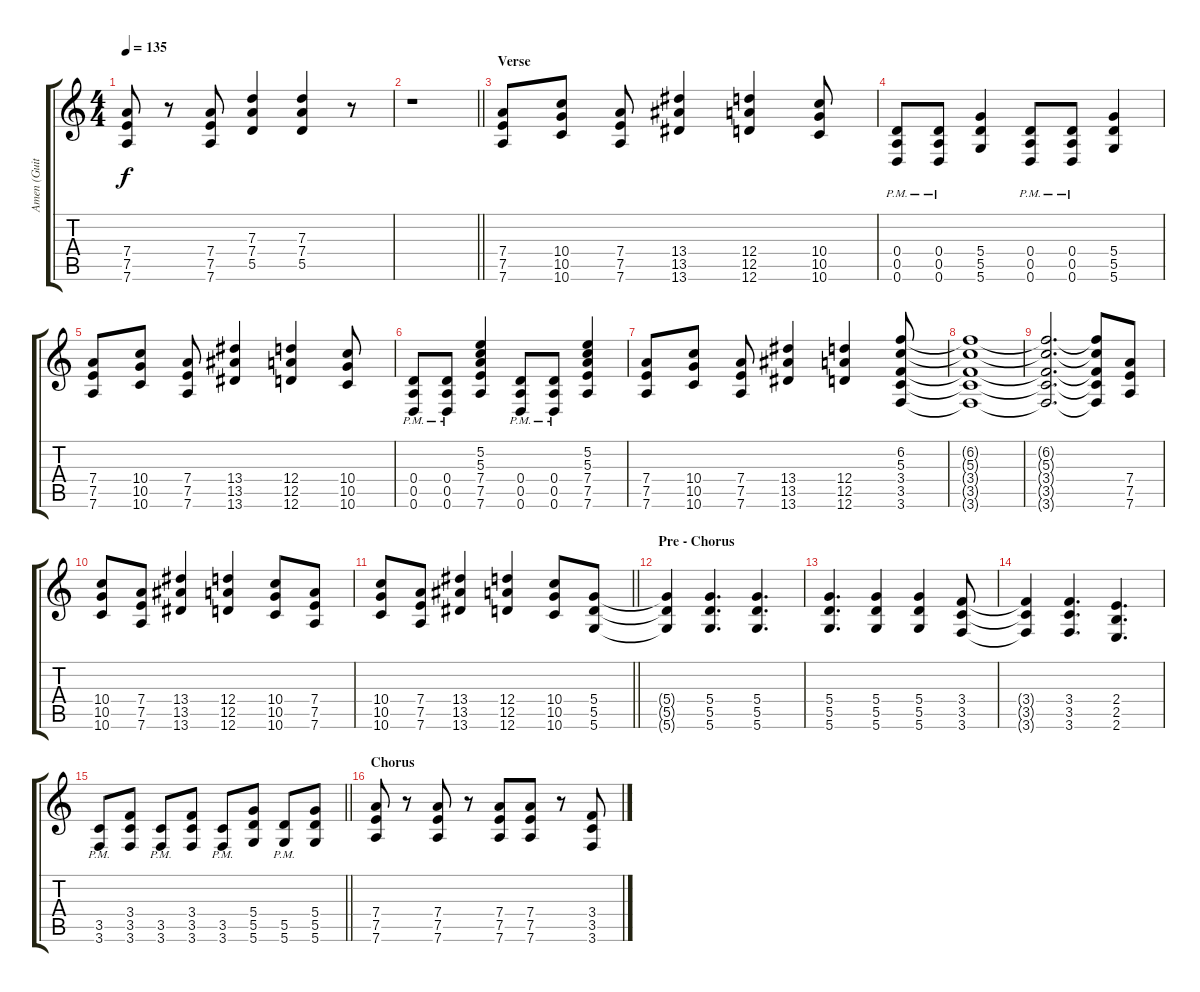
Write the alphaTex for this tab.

\track ("Amen (Guitar)" "Amen (Guit") {instrument distortionguitar}
\staff {score tabs}
\tuning (E4 B3 G3 D3 A2 D2) {hide}
\ts (4 4)
\tempo 135
\clef g2
\ks c
(7.4 7.5 7.6).8{dy f} r.8 (7.4 7.5 7.6).8 (7.3 7.4 5.5).4 (7.3 7.4 5.5).4 r.8 |
\barLineRight lightlight
r.1 |
\section ("" "Verse")
(7.4 7.5 7.6).8 (10.4 10.5 10.6).8 (7.4 7.5 7.6).8 (13.4 13.5 13.6).4 (12.4 12.5 12.6).4 (10.4 10.5 10.6).8 |
(0.4{pm} 0.5{pm} 0.6{pm}).8 (0.4{pm} 0.5{pm} 0.6{pm}).8 (5.4 5.5 5.6).4 (0.4{pm} 0.5{pm} 0.6{pm}).8 (0.4{pm} 0.5{pm} 0.6{pm}).8 (5.4 5.5 5.6).4 |
(7.4 7.5 7.6).8 (10.4 10.5 10.6).8 (7.4 7.5 7.6).8 (13.4 13.5 13.6).4 (12.4 12.5 12.6).4 (10.4 10.5 10.6).8 |
(0.4{pm} 0.5{pm} 0.6{pm}).8 (0.4{pm} 0.5{pm} 0.6{pm}).8 (5.2 5.3 7.4 7.5 7.6).4 (0.4{pm} 0.5{pm} 0.6{pm}).8 (0.4{pm} 0.5{pm} 0.6{pm}).8 (5.2 5.3 7.4 7.5 7.6).4 |
(7.4 7.5 7.6).8 (10.4 10.5 10.6).8 (7.4 7.5 7.6).8 (13.4 13.5 13.6).4 (12.4 12.5 12.6).4 (6.2 5.3 3.4 3.5 3.6).8 |
(6.2{t} 5.3{t} 3.4{t} 3.5{t} 3.6{t}).1 |
(6.2{t} 5.3{t} 3.4{t} 3.5{t} 3.6{t}).2{d} (6.2{t} 5.3{t} 3.4{t} 3.5{t} 3.6{t}).8 (7.4 7.5 7.6).8 |
(10.4 10.5 10.6).8 (7.4 7.5 7.6).8 (13.4 13.5 13.6).4 (12.4 12.5 12.6).4 (10.4 10.5 10.6).8 (7.4 7.5 7.6).8 |
\barLineRight lightlight
(10.4 10.5 10.6).8 (7.4 7.5 7.6).8 (13.4 13.5 13.6).4 (12.4 12.5 12.6).4 (10.4 10.5 10.6).8 (5.4 5.5 5.6).8 |
\section ("" "Pre - Chorus")
(5.4{t} 5.5{t} 5.6{t}).4 (5.4 5.5 5.6).4{d} (5.4 5.5 5.6).4{d} |
(5.4 5.5 5.6).4{d} (5.4 5.5 5.6).4 (5.4 5.5 5.6).4 (3.4 3.5 3.6).8 |
(3.4{t} 3.5{t} 3.6{t}).4 (3.4 3.5 3.6).4{d} (2.4 2.5 2.6).4{d} |
\barLineRight lightlight
(3.5{pm} 3.6{pm}).8 (3.4 3.5 3.6).8 (3.5{pm} 3.6{pm}).8 (3.4 3.5 3.6).8 (3.5{pm} 3.6{pm}).8 (5.4 5.5 5.6).8 (5.5{pm} 5.6{pm}).8 (5.4 5.5 5.6).8 |
\section ("" "Chorus")
(7.4 7.5 7.6).8 r.8 (7.4 7.5 7.6).8 r.8 (7.4 7.5 7.6).8 (7.4 7.5 7.6).8 r.8 (3.4 3.5 3.6).8
